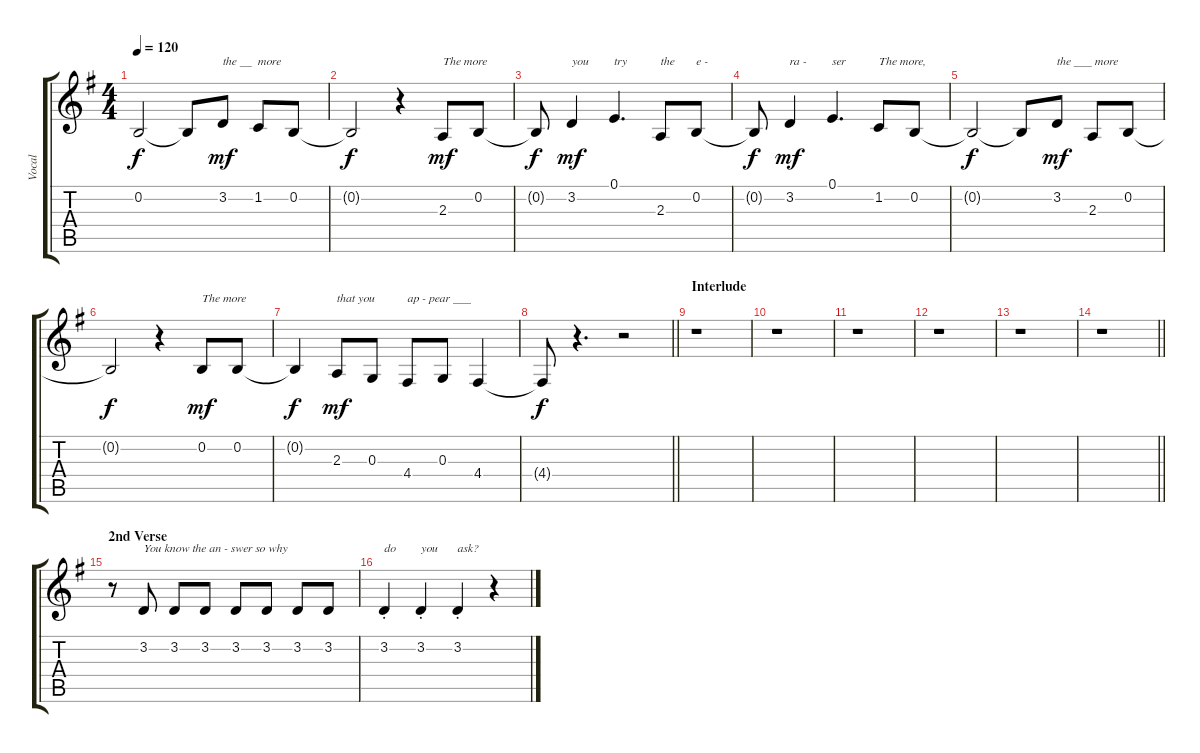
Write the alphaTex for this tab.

\track ("Vocal" "Vocal") {instrument synthvoice}
\staff {score tabs}
\tuning (E4 B3 G3 D3 A2 E2) {hide}
\ts (4 4)
\tempo 120
\clef g2
\ks eminor
0.2{t}.2{dy f} 0.2{t}.8 3.2.8{txt "the __  more" dy mf} 1.2.8 0.2.8 |
0.2{t}.2{dy f} r.4 2.3.8{txt "The more" dy mf} 0.2.8 |
0.2{t}.8{dy f} 3.2.4{txt "you" dy mf} 0.1.4{d txt "try"} 2.3.8{txt "the"} 0.2.8{txt "e -"} |
0.2{t}.8{dy f} 3.2.4{txt "ra -" dy mf} 0.1.4{d txt "ser"} 1.2.8{txt "The more,"} 0.2.8 |
0.2{t}.2{dy f} 0.2{t}.8 3.2.8{txt "the ___ more" dy mf} 2.3.8 0.2.8 |
0.2{t}.2{dy f} r.4 0.2.8{txt "The more" dy mf} 0.2.8 |
0.2{t}.4{dy f} 2.3.8{txt "that you" dy mf} 0.3.8 4.4.8{txt "ap - pear ___"} 0.3.8 4.4.4 |
\barLineRight lightlight
4.4{t}.8{dy f} r.4{d} r.2 |
\section ("" "Interlude")
r.1 |
r.1 |
r.1 |
r.1 |
r.1 |
\barLineRight lightlight
r.1 |
\section ("" "2nd Verse")
r.8 3.2.8{txt "You know the an - swer so why"} 3.2.8 3.2.8 3.2.8 3.2.8 3.2.8 3.2.8 |
3.2{st}.4{txt "do"} 3.2{st}.4{txt "you"} 3.2{st}.4{txt "ask?"} r.4
